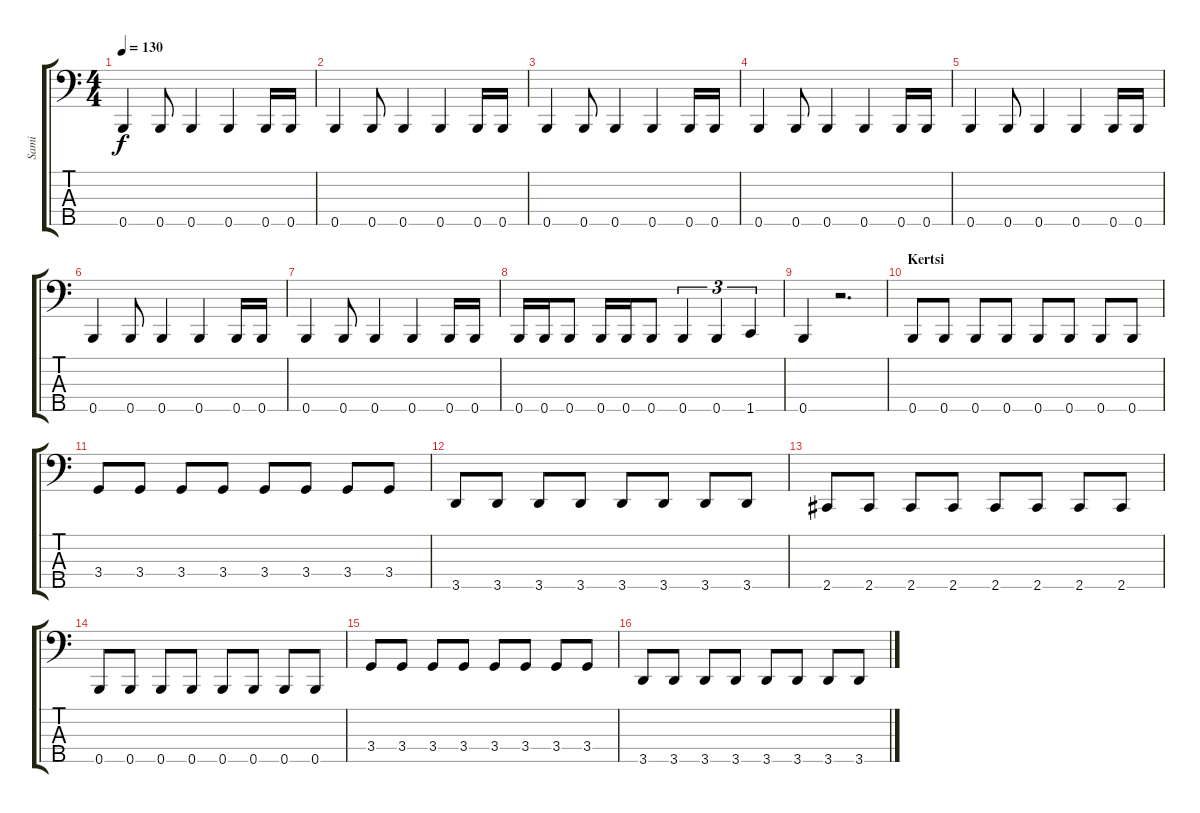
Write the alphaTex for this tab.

\track ("Sami" "Sami") {instrument electricbassfinger}
\staff {score tabs}
\tuning (G2 D2 A1 E1 B0) {hide}
\ts (4 4)
\tempo 130
\clef f4
\ks c
0.5.4{dy f} 0.5.8 0.5.4 0.5.4 0.5.16 0.5.16 |
0.5.4 0.5.8 0.5.4 0.5.4 0.5.16 0.5.16 |
0.5.4 0.5.8 0.5.4 0.5.4 0.5.16 0.5.16 |
0.5.4 0.5.8 0.5.4 0.5.4 0.5.16 0.5.16 |
0.5.4 0.5.8 0.5.4 0.5.4 0.5.16 0.5.16 |
0.5.4 0.5.8 0.5.4 0.5.4 0.5.16 0.5.16 |
0.5.4 0.5.8 0.5.4 0.5.4 0.5.16 0.5.16 |
0.5.16 0.5.16 0.5.8 0.5.16 0.5.16 0.5.8 0.5.4{tu (3 2)} 0.5.4{tu (3 2)} 1.5.4{tu (3 2)} |
0.5.4 r.2{d} |
\section ("" "Kertsi")
0.5.8 0.5.8 0.5.8 0.5.8 0.5.8 0.5.8 0.5.8 0.5.8 |
3.4.8 3.4.8 3.4.8 3.4.8 3.4.8 3.4.8 3.4.8 3.4.8 |
3.5.8 3.5.8 3.5.8 3.5.8 3.5.8 3.5.8 3.5.8 3.5.8 |
2.5.8 2.5.8 2.5.8 2.5.8 2.5.8 2.5.8 2.5.8 2.5.8 |
0.5.8 0.5.8 0.5.8 0.5.8 0.5.8 0.5.8 0.5.8 0.5.8 |
3.4.8 3.4.8 3.4.8 3.4.8 3.4.8 3.4.8 3.4.8 3.4.8 |
3.5.8 3.5.8 3.5.8 3.5.8 3.5.8 3.5.8 3.5.8 3.5.8
